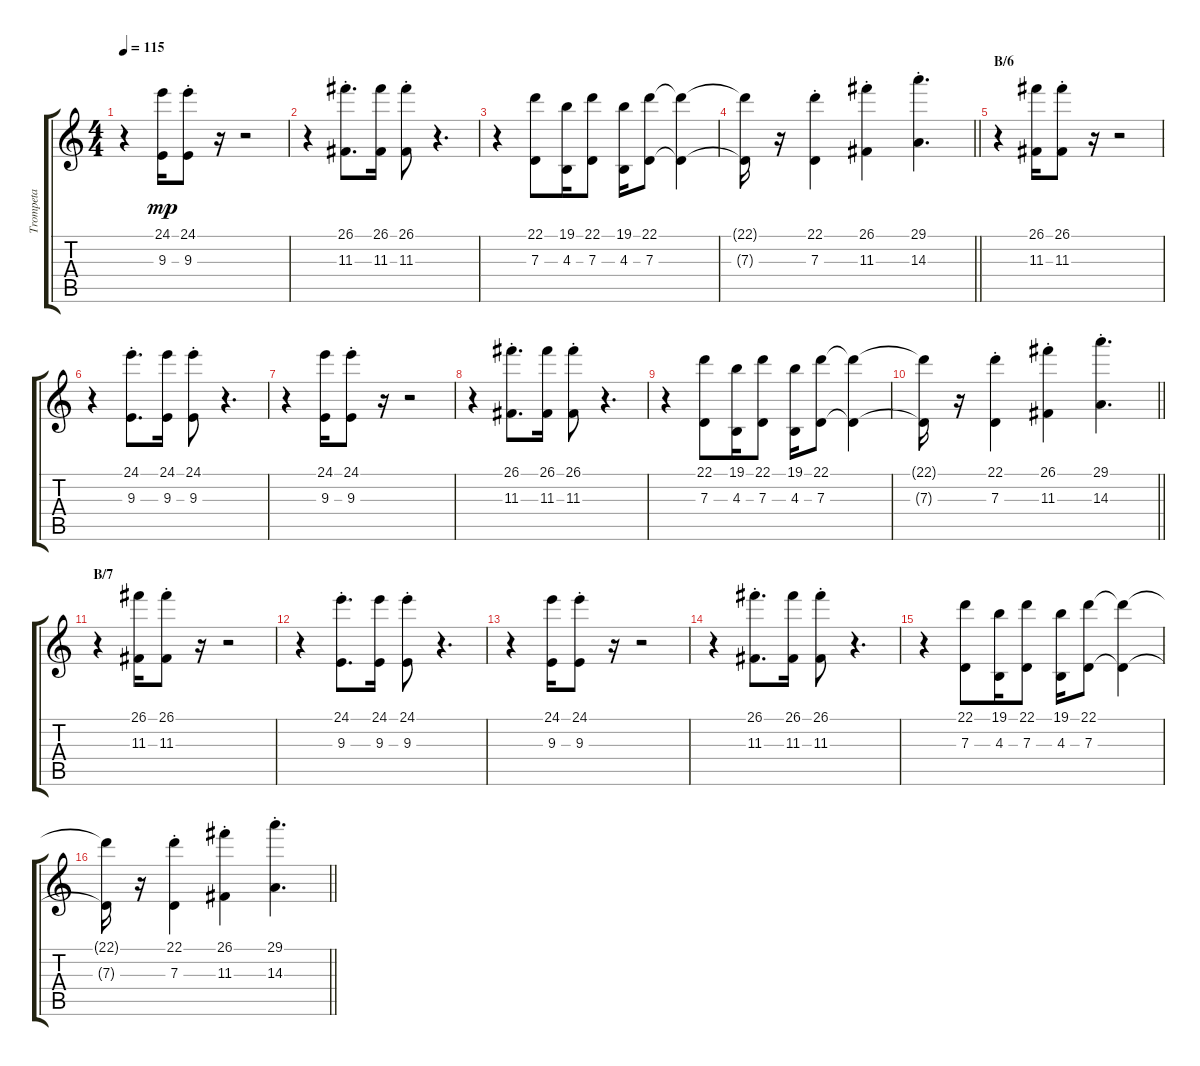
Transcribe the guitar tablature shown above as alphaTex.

\track ("Trompeta" "Trompeta") {instrument trumpet}
\staff {score tabs}
\tuning (E4 B3 G3 D3 A2 E2) {hide}
\ts (4 4)
\tempo 115
\clef g2
\ks c
r.4{dy mp} (24.1 9.3).16 (24.1{st} 9.3{st}).8 r.16 r.2 |
r.4 (26.1{st} 11.3{st}).8{d} (26.1 11.3).16 (26.1{st} 11.3{st}).8 r.4{d} |
r.4 (22.1 7.3).8 (19.1 4.3).16 (22.1 7.3).8 (19.1 4.3).16 (22.1 7.3).8 (22.1{t} 7.3{t}).4 |
\barLineRight lightlight
(22.1{t} 7.3{t}).16 r.16 (22.1{st} 7.3{st}).4 (26.1{st} 11.3{st}).4 (29.1{st} 14.3{st}).4{d} |
\section ("" "B/6")
r.4 (26.1 11.3).16 (26.1{st} 11.3{st}).8 r.16 r.2 |
r.4 (24.1{st} 9.3{st}).8{d} (24.1 9.3).16 (24.1{st} 9.3{st}).8 r.4{d} |
r.4 (24.1 9.3).16 (24.1{st} 9.3{st}).8 r.16 r.2 |
r.4 (26.1{st} 11.3{st}).8{d} (26.1 11.3).16 (26.1{st} 11.3{st}).8 r.4{d} |
r.4 (22.1 7.3).8 (19.1 4.3).16 (22.1 7.3).8 (19.1 4.3).16 (22.1 7.3).8 (22.1{t} 7.3{t}).4 |
\barLineRight lightlight
(22.1{t} 7.3{t}).16 r.16 (22.1{st} 7.3{st}).4 (26.1{st} 11.3{st}).4 (29.1{st} 14.3{st}).4{d} |
\section ("" "B/7")
r.4 (26.1 11.3).16 (26.1{st} 11.3{st}).8 r.16 r.2 |
r.4 (24.1{st} 9.3{st}).8{d} (24.1 9.3).16 (24.1{st} 9.3{st}).8 r.4{d} |
r.4 (24.1 9.3).16 (24.1{st} 9.3{st}).8 r.16 r.2 |
r.4 (26.1{st} 11.3{st}).8{d} (26.1 11.3).16 (26.1{st} 11.3{st}).8 r.4{d} |
r.4 (22.1 7.3).8 (19.1 4.3).16 (22.1 7.3).8 (19.1 4.3).16 (22.1 7.3).8 (22.1{t} 7.3{t}).4 |
\barLineRight lightlight
(22.1{t} 7.3{t}).16 r.16 (22.1{st} 7.3{st}).4 (26.1{st} 11.3{st}).4 (29.1{st} 14.3{st}).4{d}
